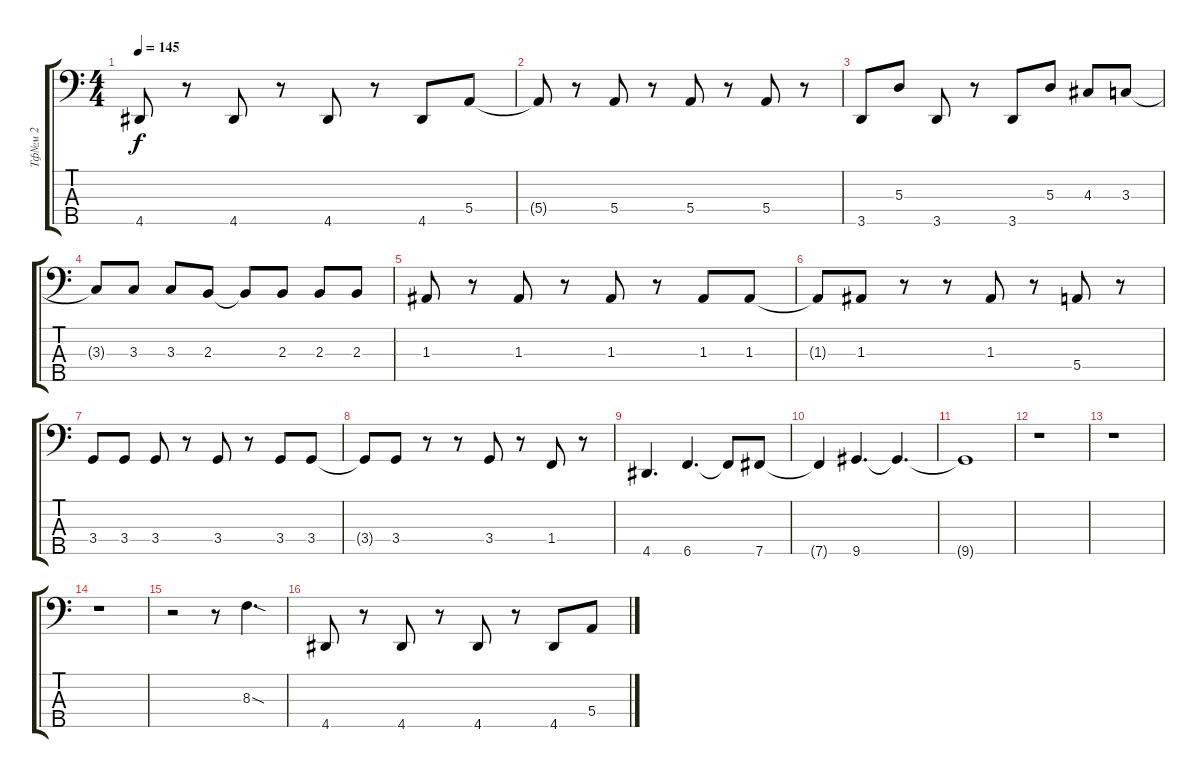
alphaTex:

\track ("Тф№м 2" "Тф№м 2") {instrument electricbassfinger}
\staff {score tabs}
\tuning (G2 D2 A1 E1 B0) {hide}
\ts (4 4)
\tempo 145
\clef f4
\ks c
4.5.8{dy f} r.8 4.5.8 r.8 4.5.8 r.8 4.5.8 5.4.8 |
5.4{t}.8 r.8 5.4.8 r.8 5.4.8 r.8 5.4.8 r.8 |
3.5.8 5.3.8 3.5.8 r.8 3.5.8 5.3.8 4.3.8 3.3.8 |
3.3{t}.8 3.3.8 3.3.8 2.3.8 2.3{t}.8 2.3.8 2.3.8 2.3.8 |
1.3.8 r.8 1.3.8 r.8 1.3.8 r.8 1.3.8 1.3.8 |
1.3{t}.8 1.3.8 r.8 r.8 1.3.8 r.8 5.4.8 r.8 |
3.4.8 3.4.8 3.4.8 r.8 3.4.8 r.8 3.4.8 3.4.8 |
3.4{t}.8 3.4.8 r.8 r.8 3.4.8 r.8 1.4.8 r.8 |
4.5.4{d} 6.5.4{d} 6.5{t}.8 7.5.8 |
7.5{t}.4 9.5.4{d} 9.5{t}.4{d} |
9.5{t}.1 |
r.1 |
r.1 |
r.1 |
r.2 r.8 8.3{sod}.4{d} |
4.5.8 r.8 4.5.8 r.8 4.5.8 r.8 4.5.8 5.4.8
